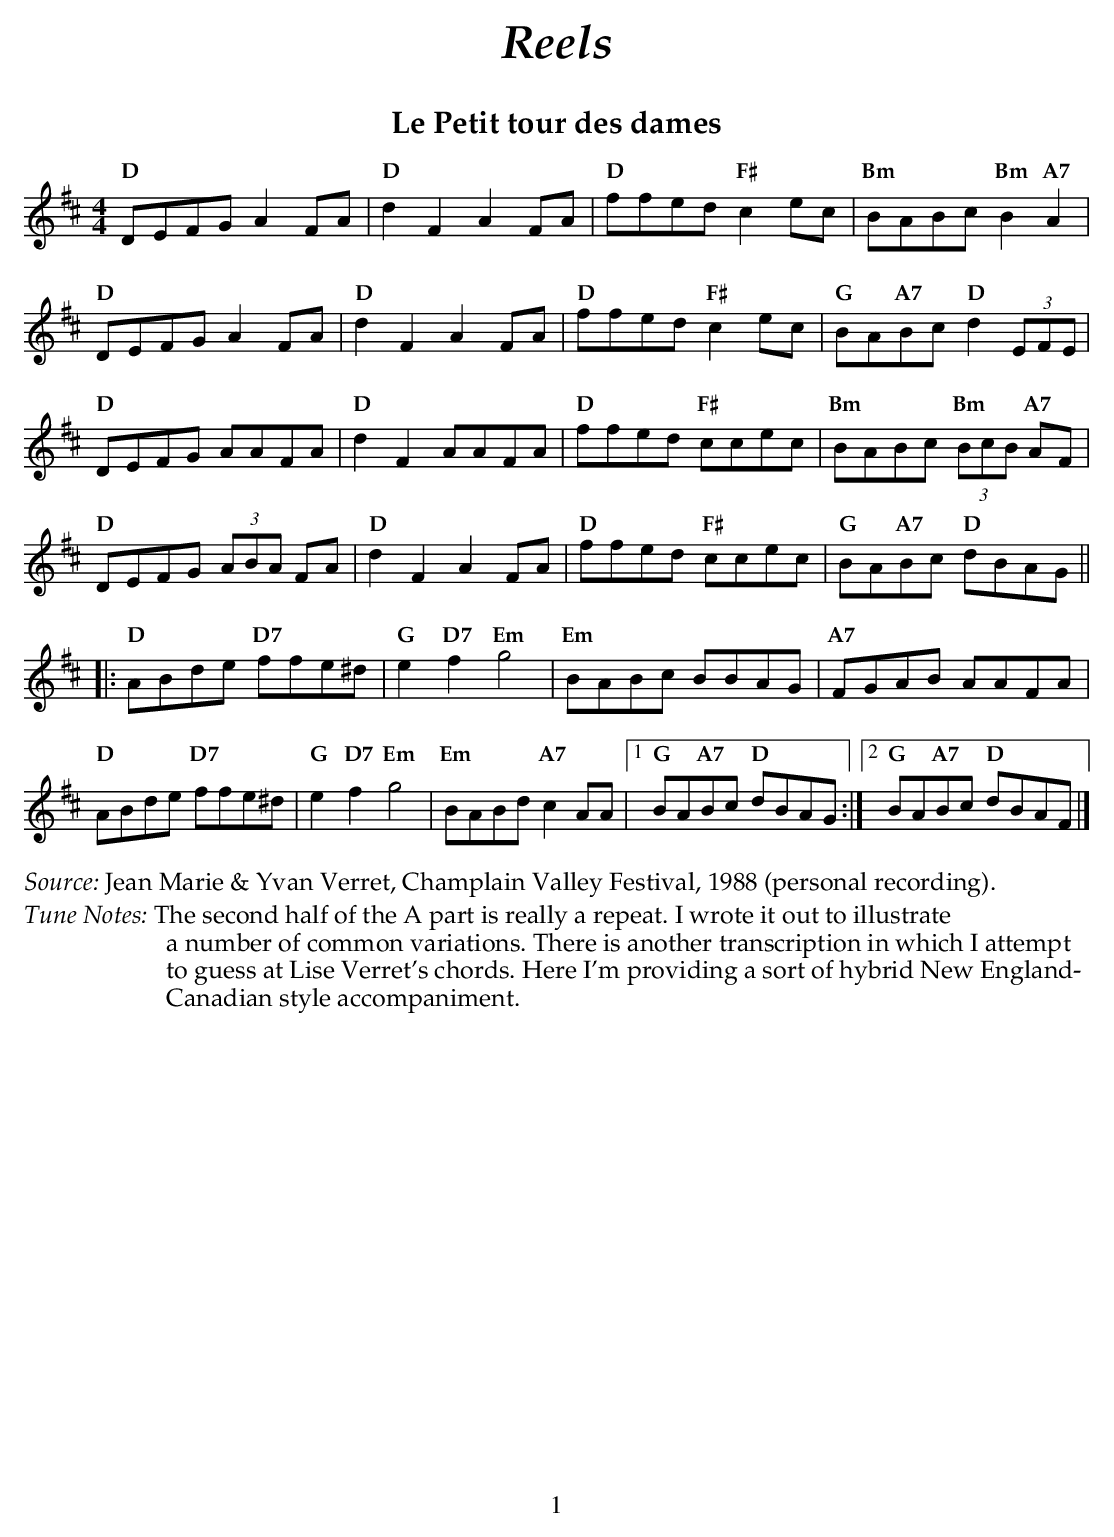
X:1
T:Le Petit tour des dames
M:4/4
L:1/8
K:D
"D" DEFG A2FA     | "D" d2F2  A2FA | "D" ffed "F#" c2ec | "Bm" BABc "Bm" B2 "A7" A2 |
"D" DEFG A2FA     | "D" d2F2 A2FA  | "D" ffed "F#" c2ec | "G" BA"A7"Bc "D" d2(3EFE |
"D" DEFG AAFA     | "D" d2F2 AAFA  | "D" ffed "F#" ccec | "Bm" BABc "Bm" (3BcB "A7" AF |
"D" DEFG (3ABA FA | "D" d2F2 A2FA  | "D" ffed "F#" ccec | "G" BA"A7"Bc "D" dBAG ||
|: "D" ABde "D7" ffe^d | "G" e2"D7"f2 "Em" g4 | "Em" BABc BBAG      | "A7" FGAB AAFA |
"D" ABde "D7" ffe^d    | "G" e2"D7"f2 "Em" g4 | "Em" BABd "A7" c2AA |1\
"G" BA"A7"Bc "D" dBAG :|2 "G" BA"A7"Bc "D" dBAF |]
